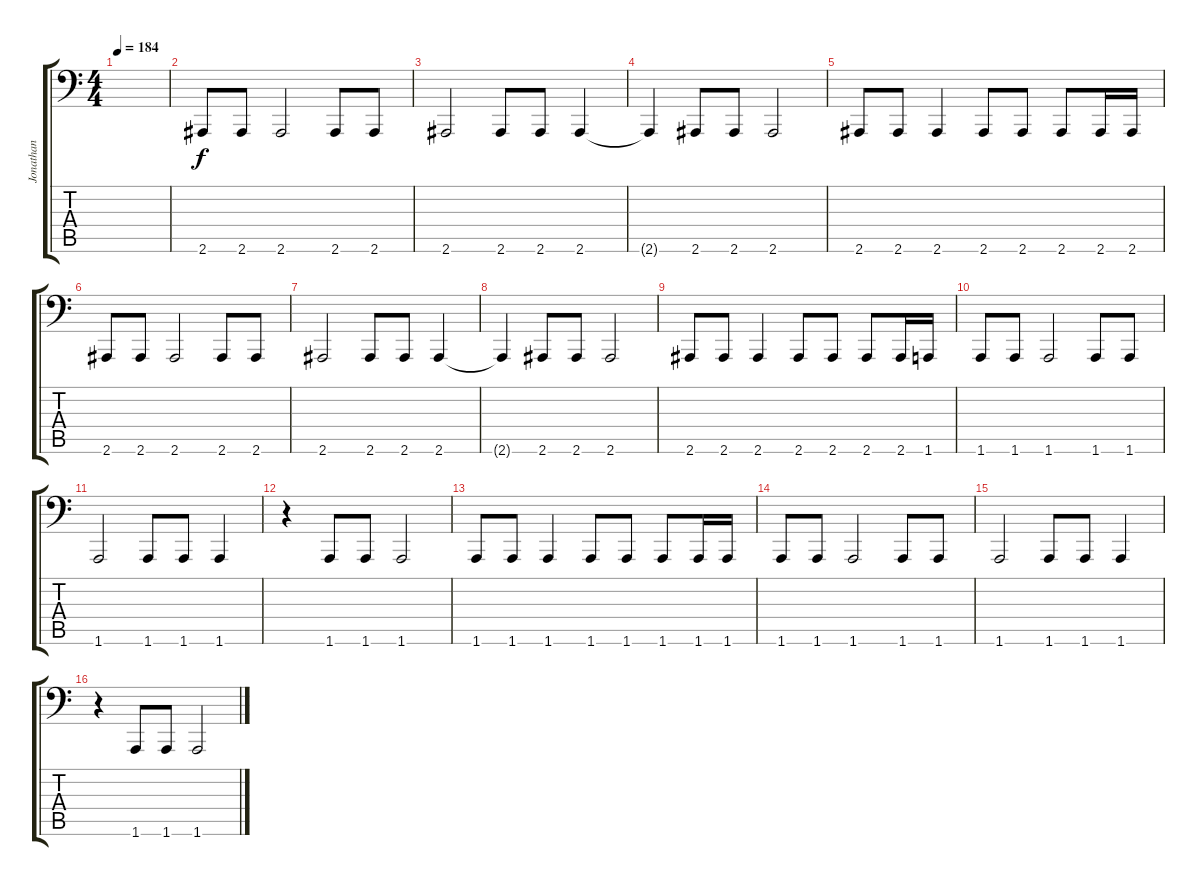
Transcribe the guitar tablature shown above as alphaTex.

\track ("Jonathan" "Jonathan") {instrument electricbassfinger}
\staff {score tabs}
\tuning (B2 Gb2 Db2 Ab1 Eb1 Ab0) {hide}
\ts (4 4)
\tempo 184
\clef f4
\ks c
|
2.6.8 2.6.8 2.6.2 2.6.8 2.6.8 |
2.6.2 2.6.8 2.6.8 2.6.4 |
2.6{t}.4 2.6.8 2.6.8 2.6.2 |
2.6.8 2.6.8 2.6.4 2.6.8 2.6.8 2.6.8 2.6.16 2.6.16 |
2.6.8 2.6.8 2.6.2 2.6.8 2.6.8 |
2.6.2 2.6.8 2.6.8 2.6.4 |
2.6{t}.4 2.6.8 2.6.8 2.6.2 |
2.6.8 2.6.8 2.6.4 2.6.8 2.6.8 2.6.8 2.6.16 1.6.16 |
1.6.8 1.6.8 1.6.2 1.6.8 1.6.8 |
1.6.2 1.6.8 1.6.8 1.6.4 |
r.4 1.6.8 1.6.8 1.6.2 |
1.6.8 1.6.8 1.6.4 1.6.8 1.6.8 1.6.8 1.6.16 1.6.16 |
1.6.8 1.6.8 1.6.2 1.6.8 1.6.8 |
1.6.2 1.6.8 1.6.8 1.6.4 |
r.4 1.6.8 1.6.8 1.6.2
